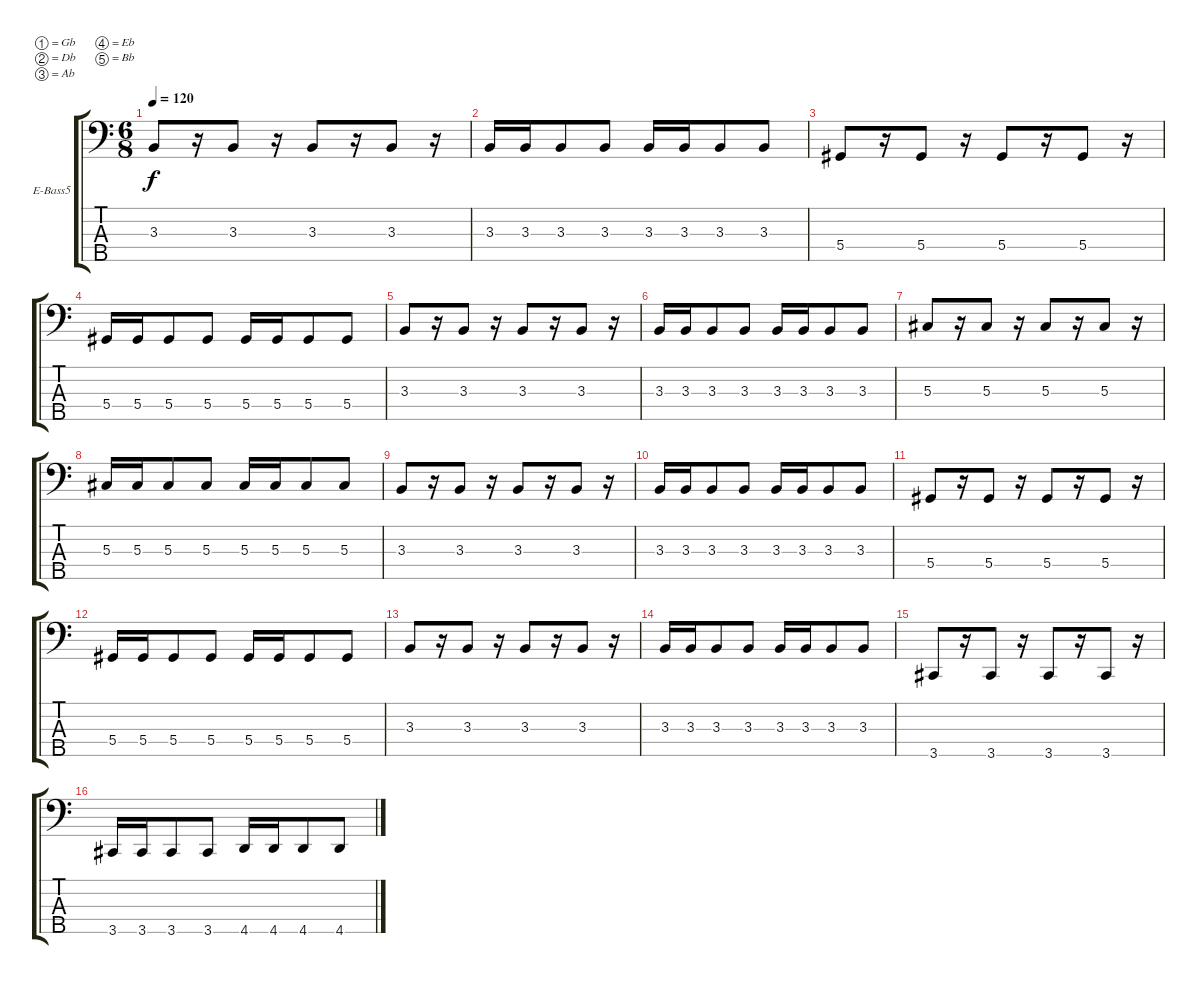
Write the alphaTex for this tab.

\defaultSystemsLayout 4
\bracketExtendMode groupsimilarinstruments
\firstSystemTrackNameOrientation horizontal
\otherSystemsTrackNameOrientation horizontal
\track ("Arif Mirabdolbaghi" "E-Bass5") {instrument electricbassfinger}
\staff {score tabs}
\tuning (Gb2 Db2 Ab1 Eb1 Bb0)
\ts (6 8)
\tempo 120
\clef f4
\ks c
3.3.8{dy f} r.16 3.3.8 r.16 3.3.8 r.16 3.3.8 r.16 |
3.3.16 3.3.16 3.3.8 3.3.8 3.3.16 3.3.16 3.3.8 3.3.8 |
5.4.8 r.16 5.4.8 r.16 5.4.8 r.16 5.4.8 r.16 |
5.4.16 5.4.16 5.4.8 5.4.8 5.4.16 5.4.16 5.4.8 5.4.8 |
3.3.8 r.16 3.3.8 r.16 3.3.8 r.16 3.3.8 r.16 |
3.3.16 3.3.16 3.3.8 3.3.8 3.3.16 3.3.16 3.3.8 3.3.8 |
5.3.8 r.16 5.3.8 r.16 5.3.8 r.16 5.3.8 r.16 |
5.3.16 5.3.16 5.3.8 5.3.8 5.3.16 5.3.16 5.3.8 5.3.8 |
3.3.8 r.16 3.3.8 r.16 3.3.8 r.16 3.3.8 r.16 |
3.3.16 3.3.16 3.3.8 3.3.8 3.3.16 3.3.16 3.3.8 3.3.8 |
5.4.8 r.16 5.4.8 r.16 5.4.8 r.16 5.4.8 r.16 |
5.4.16 5.4.16 5.4.8 5.4.8 5.4.16 5.4.16 5.4.8 5.4.8 |
3.3.8 r.16 3.3.8 r.16 3.3.8 r.16 3.3.8 r.16 |
3.3.16 3.3.16 3.3.8 3.3.8 3.3.16 3.3.16 3.3.8 3.3.8 |
3.5.8 r.16 3.5.8 r.16 3.5.8 r.16 3.5.8 r.16 |
3.5.16 3.5.16 3.5.8 3.5.8 4.5.16 4.5.16 4.5.8 4.5.8
